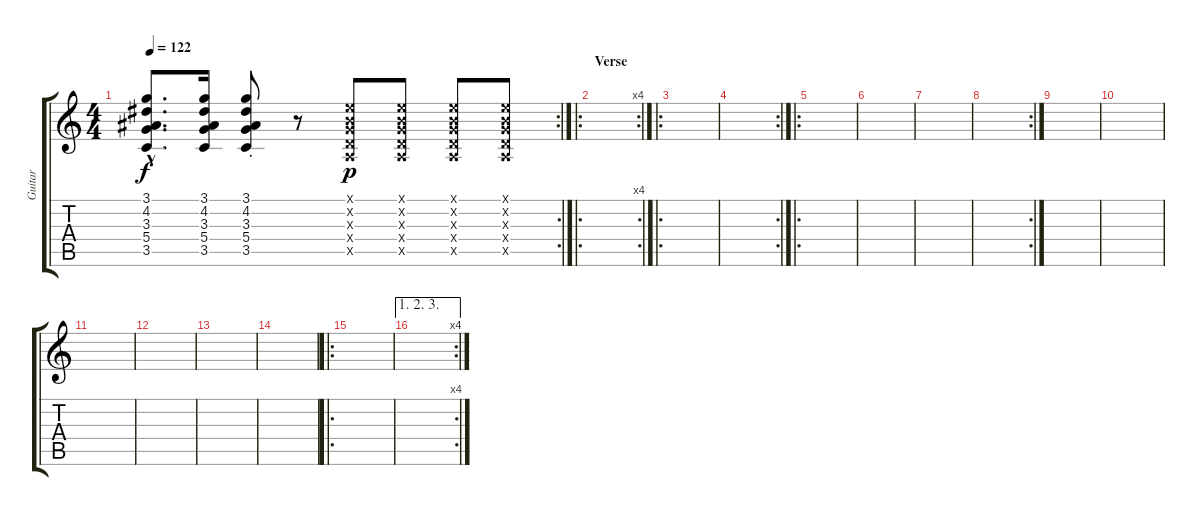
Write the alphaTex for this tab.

\track ("Guitar" "Guitar") {instrument electricguitarjazz}
\staff {score tabs}
\tuning (E4 B3 G3 D3 A2 E2) {hide}
\rc 2
\ts (4 4)
\tempo 122
\clef g2
\ks c
(3.1{hac} 4.2{hac} 3.3{hac} 5.4{hac} 3.5{hac}).8{d dy f} (3.1 4.2 3.3 5.4 3.5).16 (3.1{st} 4.2 3.3 5.4 3.5).8 r.8 (0.1{x} 0.2{x} 0.3{x} 0.4{x} 0.5{x}).8{dy p} (0.1{x} 0.2{x} 0.3{x} 0.4{x} 0.5{x}).8 (0.1{x} 0.2{x} 0.3{x} 0.4{x} 0.5{x}).8 (0.1{x} 0.2{x} 0.3{x} 0.4{x} 0.5{x}).8 |
\ro
\rc 4
\section ("" "Verse")
|
\ro
|
\rc 2
|
\ro
|
|
|
\rc 2
|
|
|
|
|
|
|
\ro
|
\ae (1 2 3)
\rc 4
